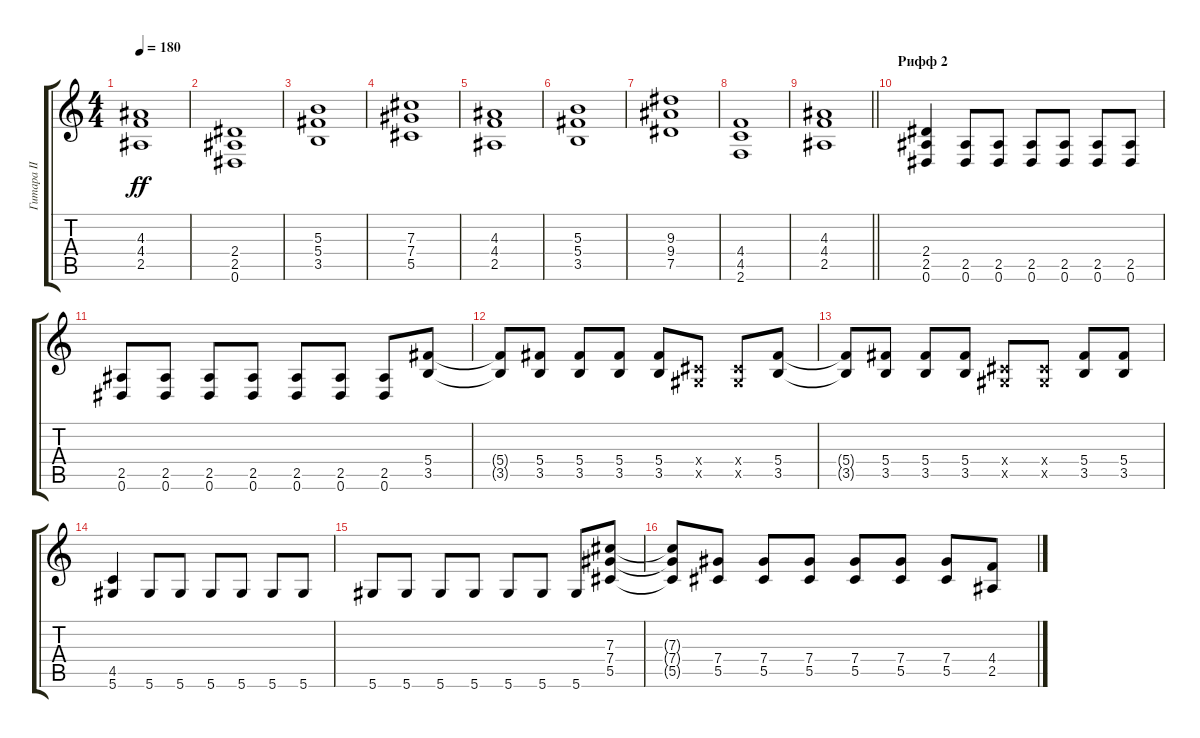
\track ("Гитара II" "Гитара II") {instrument distortionguitar}
\staff {score tabs}
\tuning (Eb4 Bb3 Gb3 Db3 Ab2 Eb2) {hide}
\ts (4 4)
\tempo 180
\clef g2
\ks c
(4.3 4.4 2.5).1{dy ff} |
(2.4 2.5 0.6).1 |
(5.3 5.4 3.5).1 |
(7.3 7.4 5.5).1 |
(4.3 4.4 2.5).1 |
(5.3 5.4 3.5).1 |
(9.3 9.4 7.5).1 |
(4.4 4.5 2.6).1 |
\barLineRight lightlight
(4.3 4.4 2.5).1 |
\section ("" "Рифф 2")
(2.4 2.5 0.6).4 (2.5 0.6).8 (2.5 0.6).8 (2.5 0.6).8 (2.5 0.6).8 (2.5 0.6).8 (2.5 0.6).8 |
(2.5 0.6).8 (2.5 0.6).8 (2.5 0.6).8 (2.5 0.6).8 (2.5 0.6).8 (2.5 0.6).8 (2.5 0.6).8 (5.4 3.5).8 |
(5.4{t} 3.5{t}).8 (5.4 3.5).8 (5.4 3.5).8 (5.4 3.5).8 (5.4 3.5).8 (0.4{x} 0.5{x}).8 (0.4{x} 0.5{x}).8 (5.4 3.5).8 |
(5.4{t} 3.5{t}).8 (5.4 3.5).8 (5.4 3.5).8 (5.4 3.5).8 (0.4{x} 0.5{x}).8 (0.4{x} 0.5{x}).8 (5.4 3.5).8 (5.4 3.5).8 |
(4.5 5.6).4 5.6.8 5.6.8 5.6.8 5.6.8 5.6.8 5.6.8 |
5.6.8 5.6.8 5.6.8 5.6.8 5.6.8 5.6.8 5.6.8 (7.3 7.4 5.5).8 |
(7.3{t} 7.4{t} 5.5{t}).8 (7.4 5.5).8 (7.4 5.5).8 (7.4 5.5).8 (7.4 5.5).8 (7.4 5.5).8 (7.4 5.5).8 (4.4 2.5).8
